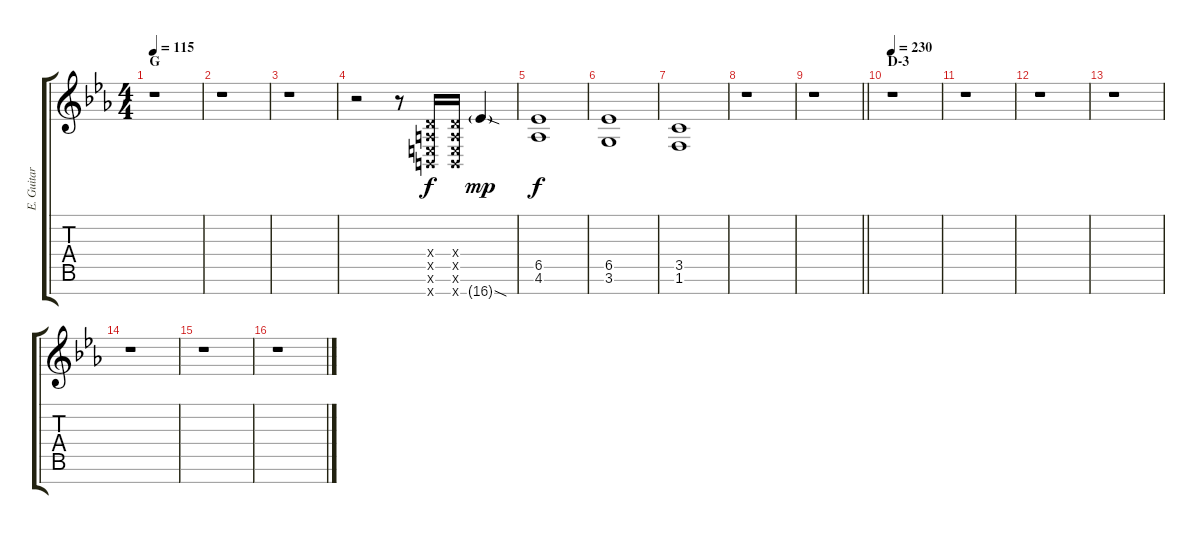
\track ("E. Guitar III" "E. Guitar ") {instrument overdrivenguitar}
\staff {score tabs}
\tuning (E4 B3 G3 D3 A2 E2 B1) {hide}
\ts (4 4)
\section ("" "G")
\tempo 115
\clef g2
\ks eb
r.1{dy f} |
r.1 |
r.1 |
r.2 r.8 (0.4{x} 0.5{x} 0.6{x} 0.7{x}).16 (0.4{x} 0.5{x} 0.6{x} 0.7{x}).16 16.7{sod g}.4{dy mp} |
(6.5 4.6).1{dy f} |
(6.5 3.6).1 |
(3.5 1.6).1 |
r.1 |
\barLineRight lightlight
r.1 |
\section ("" "D-3")
\tempo 230
r.1 |
r.1 |
r.1 |
r.1 |
r.1 |
r.1 |
r.1
